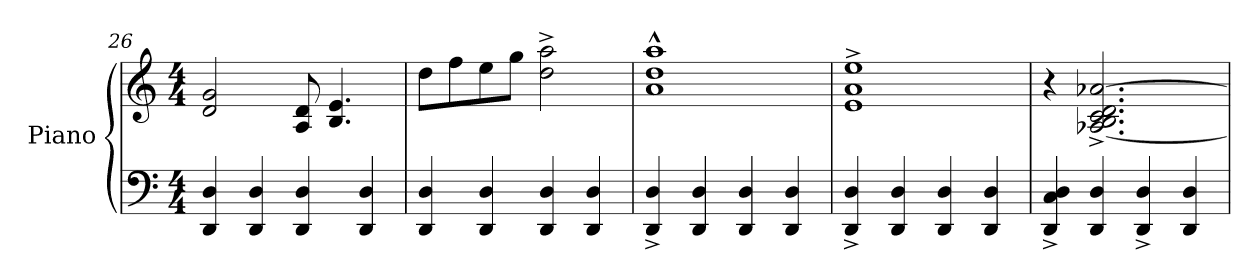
**kern	**kern
*part1	*part1
*staff2	*staff1
*I"Piano	*
*I'Pno	*
*clefF4	*clefG2
*k[]	*k[]
*C:	*C:
*M4/4	*M4/4
=26	=26
4DD/ 4D/	2d/ 2g/
4DD/ 4D/	.
4DD/ 4D/	8A/ 8d/
.	4.B/ 4.e/
4DD/ 4D/	.
!!LO:LB:g=z
=27	=27
4DD/ 4D/	8dd\L
.	8ff\
4DD/ 4D/	8ee\
.	8gg\J
4DD/ 4D/	2dd\^ 2aa\^
4DD/ 4D/	.
=28	=28
*	*^
*	*	*^
4DD/^ 4D/^	1aa^^	1dd	1a
4DD/ 4D/	.	.	.
4DD/ 4D/	.	.	.
4DD/ 4D/	.	.	.
=29	=29	=29	=29
4DD/^ 4D/^	1ee	1a	1e^
4DD/ 4D/	.	.	.
4DD/ 4D/	.	.	.
4DD/ 4D/	.	.	.
*	*v	*v	*v
=30	=30
4DD/^ 4C/^ 4D/^	4r
4DD/ 4D/	[2.A-X/^ 2.B/^ 2.c/^ 2.d/^ [2.a-X/^
4DD/^ 4D/^	.
4DD/ 4D/	.
=	=
*-	*-
